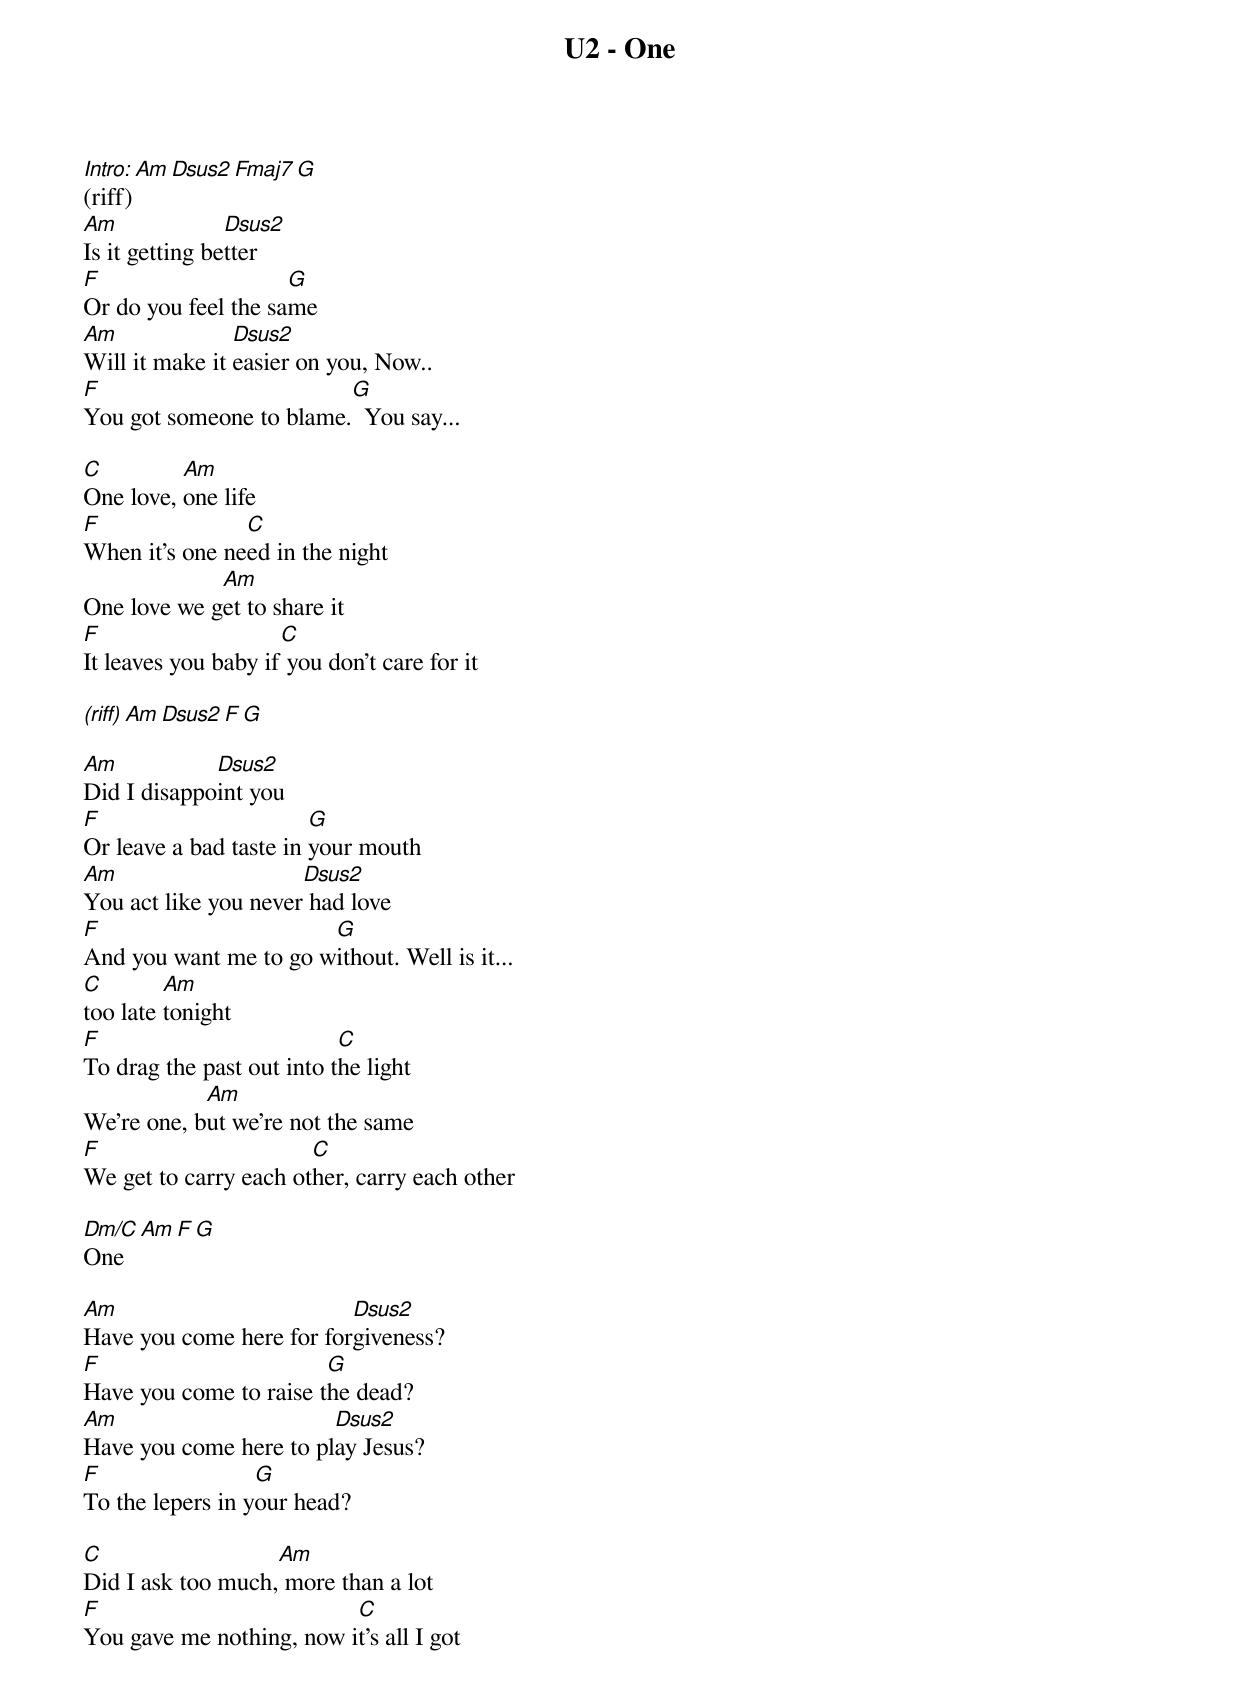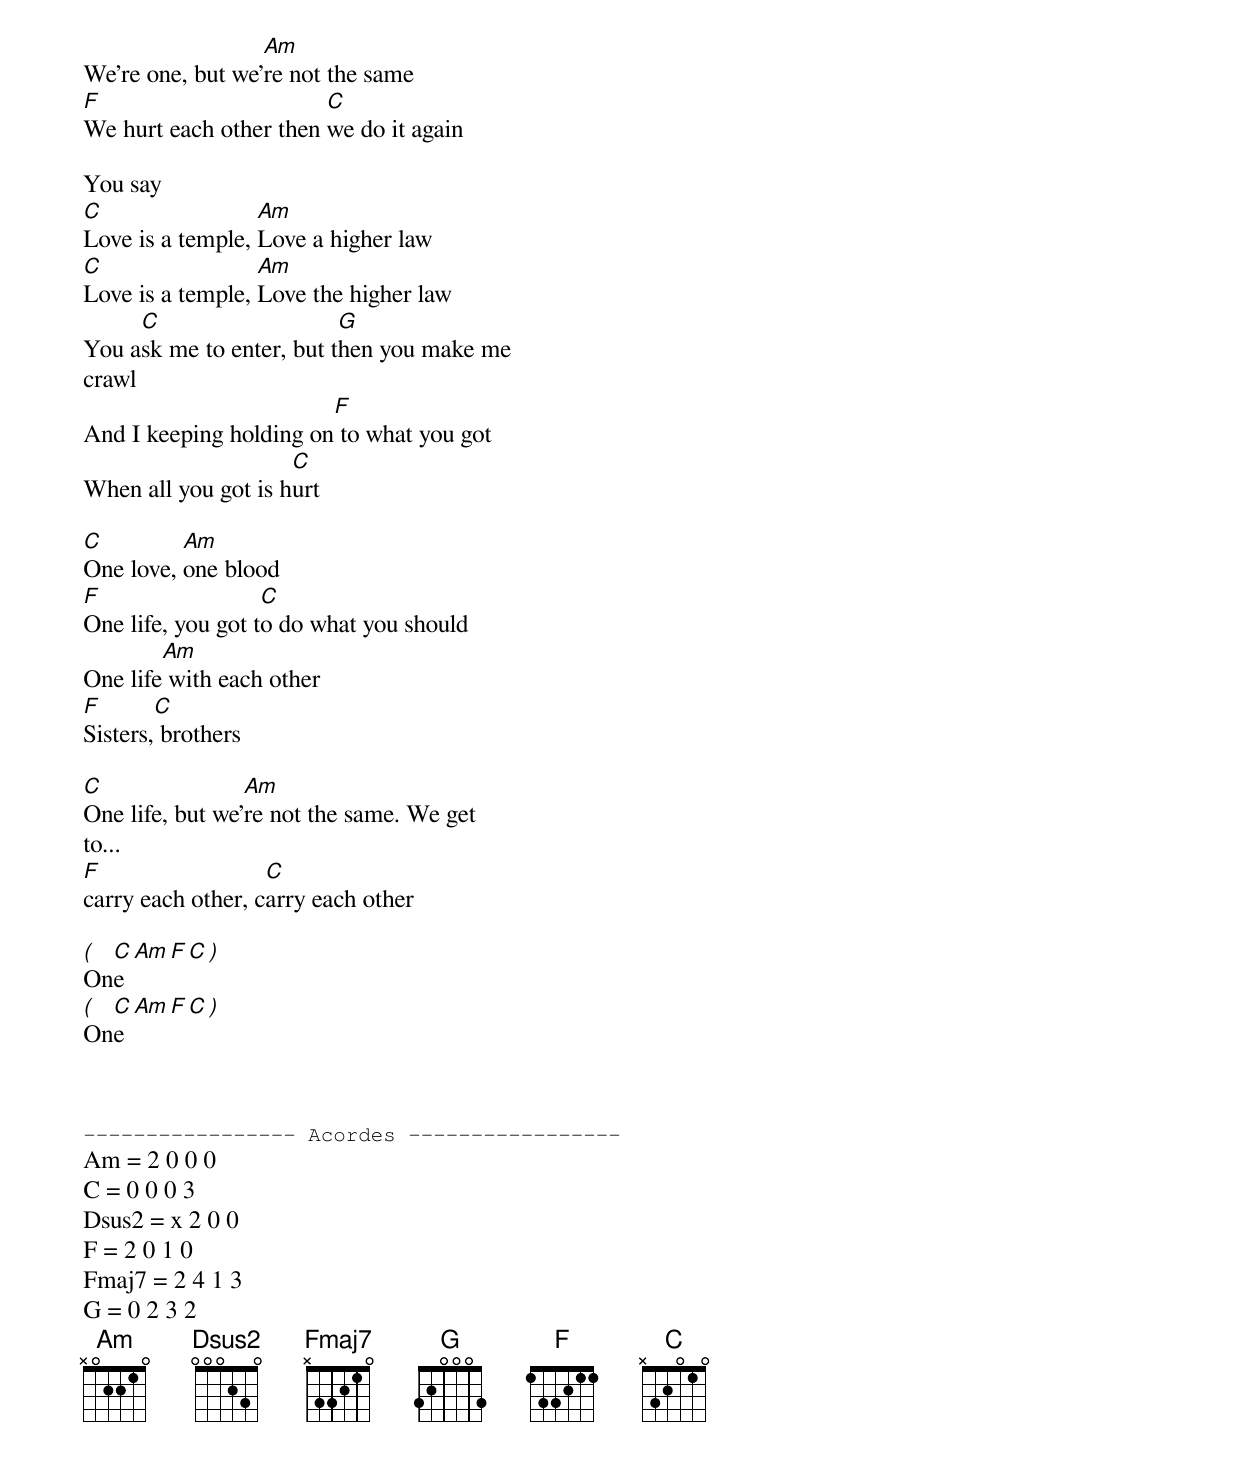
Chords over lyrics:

U2 - One

Intro: Am  Dsus2  Fmaj7  G
(riff)
Am              Dsus2
Is it getting better
F                    G
Or do you feel the same
Am              Dsus2
Will it make it easier on you, Now..
F                        G
You got someone to blame.  You say...

C         Am
One love, one life
F               C
When it's one need in the night
             Am
One love we get to share it
F                    C
It leaves you baby if you don't care for it

(riff) Am  Dsus2  F  G

Am           Dsus2
Did I disappoint you
F                       G
Or leave a bad taste in your mouth
Am                    Dsus2
You act like you never had love
F                      G
And you want me to go without. Well is it...
C        Am
too late tonight
F                          C
To drag the past out into the light
            Am
We're one, but we're not the same
F                      C
We get to carry each other, carry each other

Dm/C  Am  F  G
One

Am                        Dsus2
Have you come here for forgiveness?
F                       G
Have you come to raise the dead?
Am                      Dsus2
Have you come here to play Jesus?
F                 G
To the lepers in your head?

C                  Am
Did I ask too much, more than a lot
F                         C
You gave me nothing, now it's all I got
                  Am
We're one, but we're not the same
F                       C
We hurt each other then we do it again

You say
C                 Am
Love is a temple, Love a higher law
C                 Am
Love is a temple, Love the higher law
     C                    G
You ask me to enter, but then you make me
crawl
                        F
And I keeping holding on to what you got
                     C
When all you got is hurt

C         Am
One love, one blood
F                  C
One life, you got to do what you should
        Am
One life with each other
F       C
Sisters, brothers

C                Am
One life, but we're not the same. We get
to...
F                  C
carry each other, carry each other

( C Am  F C )
One
( C Am  F  C )
One



----------------- Acordes -----------------
Am = 2 0 0 0
C = 0 0 0 3
Dsus2 = x 2 0 0
F = 2 0 1 0
Fmaj7 = 2 4 1 3
G = 0 2 3 2
